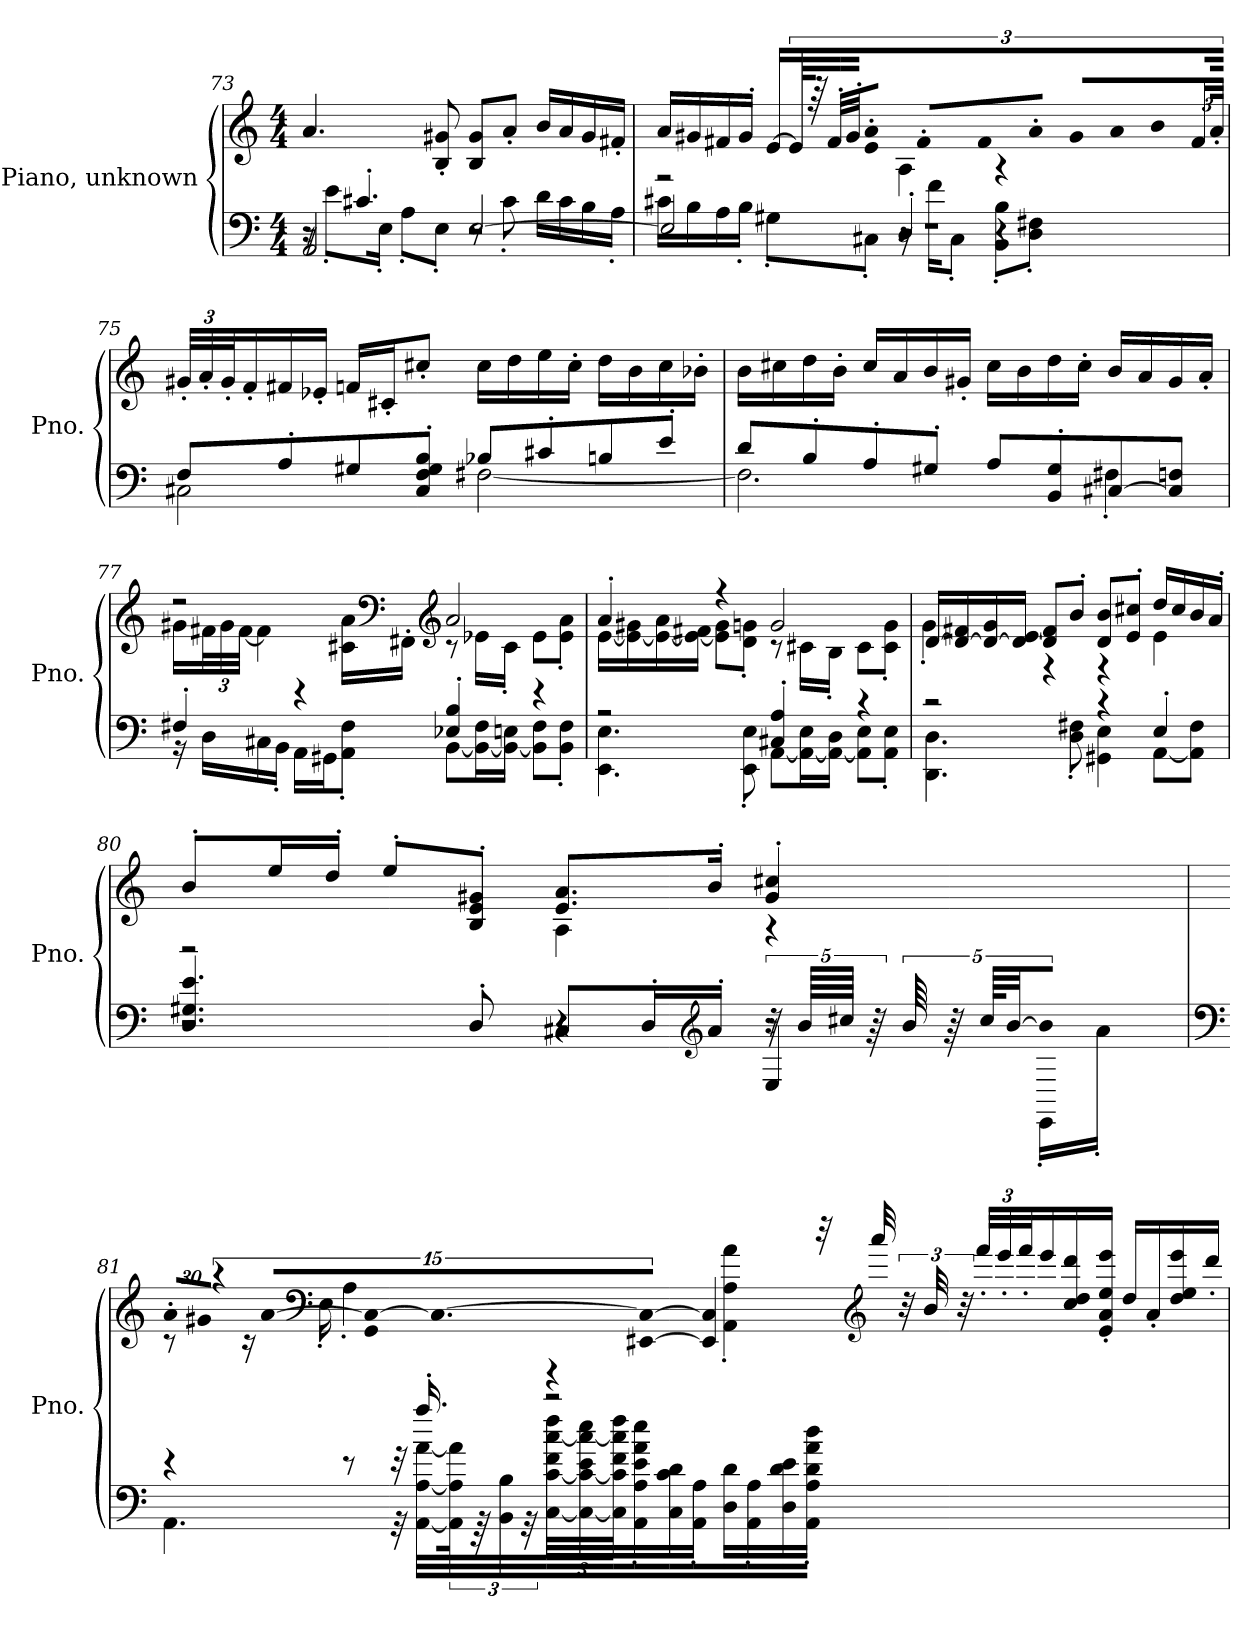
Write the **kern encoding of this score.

**kern	**kern
*part1	*part1
*staff2	*staff1
*I"Piano, unknown	*
*I'Pno.	*
!!LO:LB:g=z
*clefF4	*clefG2
*k[]	*k[]
*M4/4	*M4/4
=73	=73
*^	*
*	*^	*
8r	16r	2AA/	4.a/
.	8e'\L	.	.
4.c#X'/	.	.	.
.	16E'\Jk	.	.
.	8A'\L	.	.
.	8E'\J	.	8B/' 8g#X/'
2r	8r	[2E/	8B/ 8g#/L
.	8c#'\	.	8a'/J
.	16d\LL	.	16b/LL
.	16c#\	.	16a/
.	16B\	.	16g#/
.	16A'\JJ	.	16f#X'/JJ
=74	=74	=74	=74
*	*	*	*^
1r	16c#X\LL	2E/]	16a/LL	2r
.	16B\	.	16g#X/	.
.	16A\	.	16f#X/	.
.	16B'\JJ	.	16g#'/JJ	.
.	8G#X'\L	.	[16e/LL	.
.	.	.	96e/JJkk]	.
.	.	.	96r	.
.	.	.	48f#'/LLL	.
.	.	.	48g#'/JJ	.
.	8C#X'\J	.	8e/' 8a/'J	.
.	16r	4D'/	8f#'/L	4A\
.	16f\KL	.	.	.
.	8C#'\J	.	16f#/L	.
.	.	.	16a'/JJ	.
.	8BB\' 8B\'L	4r	16g#/LL	4r
.	.	.	16a/	.
.	8D\' 8F#X\'J	.	16b/	.
*	*	*	*Xbrackettup	*
.	.	.	24f#/	.
.	.	.	48a'/JJk	.
*	*v	*v	*	*
*	*	*v	*v
!!LO:LB:g=z
=75	=75	=75
8F/L	2C#X\	48g#X'/LLL
.	.	48a'/
.	.	48g#'/J
.	.	16f'/
8A'/	.	16f#X/
.	.	16e-X'/JJ
8G#X/	.	16fn/LL
.	.	16c#X'/J
8C#/' 8F/' 8G#/' 8B/'J	.	8cc#X'/J
8B-X/L	[2F#X\	16cc#\LL
.	.	16dd\
8c#X'/	.	16ee\
.	.	16cc#'\JJ
8Bn/	.	16dd\LL
.	.	16b\
8e'/J	.	16cc#\
.	.	16b-X'\JJ
=76	=76	=76
8d/L	2.F#\]	16b\LL
.	.	16cc#X\
8B'/	.	16dd\
.	.	16b'\JJ
8A'/	.	16cc#/LL
.	.	16a/
8G#X'/J	.	16b/
.	.	16g#X'/JJ
8A/L	.	16cc#\LL
.	.	16b\
8BB/' 8G#/'	.	16dd\
.	.	16cc#'\JJ
[8C#X/	4F#X'\	16b/LL
.	.	16a/
8C#/] 8Fn/J	.	16g#/
.	.	16a'/JJ
!!LO:LB:g=z
=77	=77	=77
*	*	*^
4F#X'/	16r	2r	16g#X\LL
.	16D\LL	.	48f#X\L
.	.	.	48g#\
.	.	.	[48f#\JJJ
.	16C#X\	.	4f#\]
.	16BB'\JJ	.	.
4r	16AA\LL	.	.
.	16GG#X\J	.	.
.	8AA\' 8F#\'J	.	16c#X\ 16a\LL
*	*	*clefF4	*
.	.	.	16FF#X'\JJ
*	*	*clefG2	*
4E-X/' 4B/'	[8BB\L	2a/	8r
.	16BB\_ 16F#\L	.	16e-X\LL
.	16BB\_ 16En\JJ	.	16c#'\JJ
4r	8BB\] 8F#\L	.	8e-\L
.	8BB\' 8F#\'J	.	8e-\' 8a\'J
=78	=78	=78	=78
2r	4.EE\ 4.E\	4a'/	[16e\LL
.	.	.	16e\_ 16g#X\
.	.	.	16e\_ 16a\
.	.	.	16e\_ 16f#X\JJ
.	.	4r	8e\] 8g#\L
.	8EE\' 8E\'	.	8d\' 8gn\'J
4C#X/' 4A/'	[8AA\L	2g/	8r
.	16AA\_ 16E\L	.	16c#X\LL
.	16AA\_ 16D\JJ	.	16B'\JJ
4r	8AA\] 8E\L	.	8c#\L
.	8AA\' 8E\'J	.	8c#\' 8g\'J
!!LO:LB:g=z	!!
=79	=79	=79	=79
2r	4.DD\ 4.D\	[16d/LL	4g'\
.	.	16d/_ 16f#X/	.
.	.	16d/_ 16g/	.
.	.	16d/_ 16e/JJ	.
.	.	8d/] 8f#/L	4r
.	8D\' 8F#X\'	8b'/J	.
4r	4GG#X\ 4E\	8d/ 8b/L	4r
.	.	8e/' 8cc#X/'J	.
4E'/	[8AA\L	16dd/LL	4e\
.	.	16cc#/	.
.	8AA\] 8F#\J	16b/	.
.	.	16a'/JJ	.
=80	=80	=80	=80
*	*^	*	*
4.D/ 4.G#X/ 4.e/	2r	2r	8b'/L	2r
.	.	.	16ee/L	.
.	.	.	16dd'/JJ	.
.	.	.	8ee'/L	.
8D'/	.	.	8B/' 8e/' 8g#X/'J	.
8C#X/L	4r	4r	8.e/ 8.a/L	4A\
16D'/L	.	.	.	.
*clefG2	*	*	*	*
16a'/JJ	.	.	16b'/Jk	.
40r	8r	4E/	4g#/' 4cc#X/'	4r
80b/LLLL	.	.	.	.
80cc#X/JJJJ	.	.	.	.
80r	.	.	.	.
80b/	.	.	.	.
80r	.	.	.	.
80cc#/KLLL	.	.	.	.
[40b/JJ	.	.	.	.
8b/J]	16EE'\LL	.	.	.
.	16a'\JJ	.	.	.
*v	*v	*v	*	*
!!LO:PB:g=z	!!
=81	=81	=81
*clefF4	*	*
*^	*	*
*	*	*brackettup	*
!	!	!LO:N:vis=64	!
4r	4.AA\	960%17a'/LLLL	8r
!	!	!LO:N:vis=64	!
.	.	960%17g#X/JJJJ	.
.	.	1920ryy	.
!	!	!LO:N:vis=128	!
.	.	1920%17r	.
!	!	!LO:N:vis=256	!
.	.	[1920%17a/KKLLL	.
!	!	!LO:N:vis=32	!
.	.	640%23e/ 640%23a/_	.
!	!	!LO:N:vis=64.	!
.	.	640%17a/L_	.
!	!	!LO:N:vis=256	!
.	.	[1920%17c#X/ 1920%17a/_JJJJk	.
.	.	4c#/] 4a/]	16r
*	*	*clefF4	*
.	.	.	16E'\
8r	.	.	4A'\
32r	32r	32r	.
*	*	*clefG2	*
16.aa'/	[32AA\ [32A\ [32a\LLL	32aaa/	.
.	96AA\] 96A\] 96a\]JJJk	48r	.
.	96r	.	.
.	48BB\ 48B\	48b/	.
.	48r	48r	.
*	*Xbrackettup	*Xbrackettup	*
2r	[48C\ [48c\ 48f\ [48cc\ 48ff\LLL	48fff'/LLL	4r
.	48C\_ 48c\_ 48e\ 48cc\_ 48ee\	48eee'/	.
.	48C\] 48c\] 48f\ 48cc\] 48ff\J	48fff'/J	.
.	16AA\' 16A\' 16e\' 16a\' 16ee\'	16eee/	.
.	16C\ 16c\ 16d\	16cc/ 16dd/ 16ddd/	.
.	16AA\' 16A\'JJ	16e/' 16a/' 16ee/' 16eee/'JJ	.
.	16D\ 16d\LL	16dd/LL	4f\' 4ff\' 4fff\'
.	16AA\' 16A\'	16a'/	.
.	16D\ 16d\ 16e\	16dd/ 16ee/ 16eee/	.
.	16AA\' 16A\' 16d\' 16a\' 16dd\'JJ	16ddd'/JJ	.
*v	*v	*	*
*	*v	*v
=	=
*-	*-
